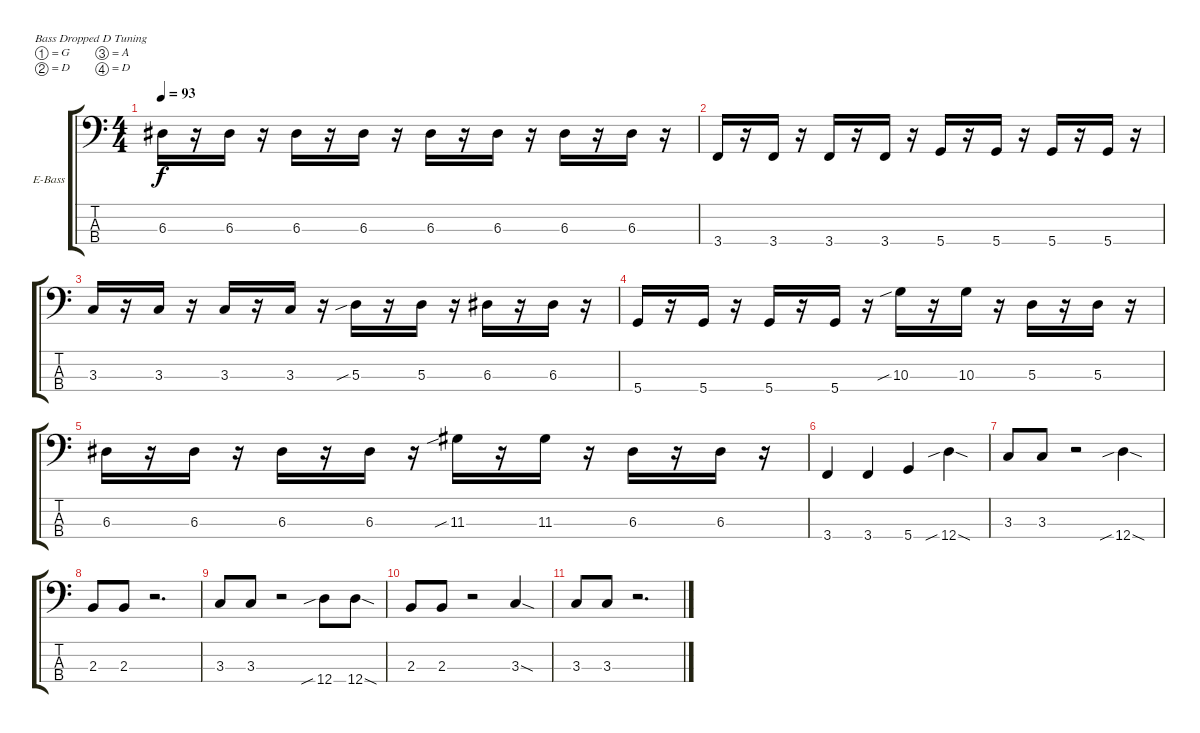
\bracketExtendMode groupsimilarinstruments
\firstSystemTrackNameOrientation horizontal
\otherSystemsTrackNameOrientation horizontal
\track ("Bass (Tobin Esperance)" "E-Bass") {instrument electricbassfinger}
\staff {score tabs}
\tuning (G2 D2 A1 D1)
\ts (4 4)
\tempo 93
\clef f4
\ks c
6.3.16{dy f} r.16 6.3.16 r.16 6.3.16 r.16 6.3.16 r.16 6.3.16 r.16 6.3.16 r.16 6.3.16 r.16 6.3.16 r.16 |
3.4.16 r.16 3.4.16 r.16 3.4.16 r.16 3.4.16 r.16 5.4.16 r.16 5.4.16 r.16 5.4.16 r.16 5.4.16 r.16 |
3.3.16 r.16 3.3.16 r.16 3.3.16 r.16 3.3.16 r.16 5.3{sib}.16 r.16 5.3.16 r.16 6.3.16 r.16 6.3.16 r.16 |
5.4.16 r.16 5.4.16 r.16 5.4.16 r.16 5.4.16 r.16 10.3{sib}.16 r.16 10.3.16 r.16 5.3.16 r.16 5.3.16 r.16 |
\scale
0.523709 6.3.16 r.16 6.3.16 r.16 6.3.16 r.16 6.3.16 r.16 11.3{sib}.16 r.16 11.3.16 r.16 6.3.16 r.16 6.3.16 r.16 |
\scale
0.20875 3.4.4 3.4.4 5.4.4 12.4{sib sod}.4 |
\scale
0.143742 3.3.8 3.3.8 r.2 12.4{sib sod}.4 |
\scale
0.123916 2.3.8 2.3.8 r.2{d} |
3.3.8 3.3.8 r.2 12.4{sib}.8 12.4{sod}.8 |
2.3.8 2.3.8 r.2 3.3{sod}.4 |
3.3.8 3.3.8 r.2{d}
